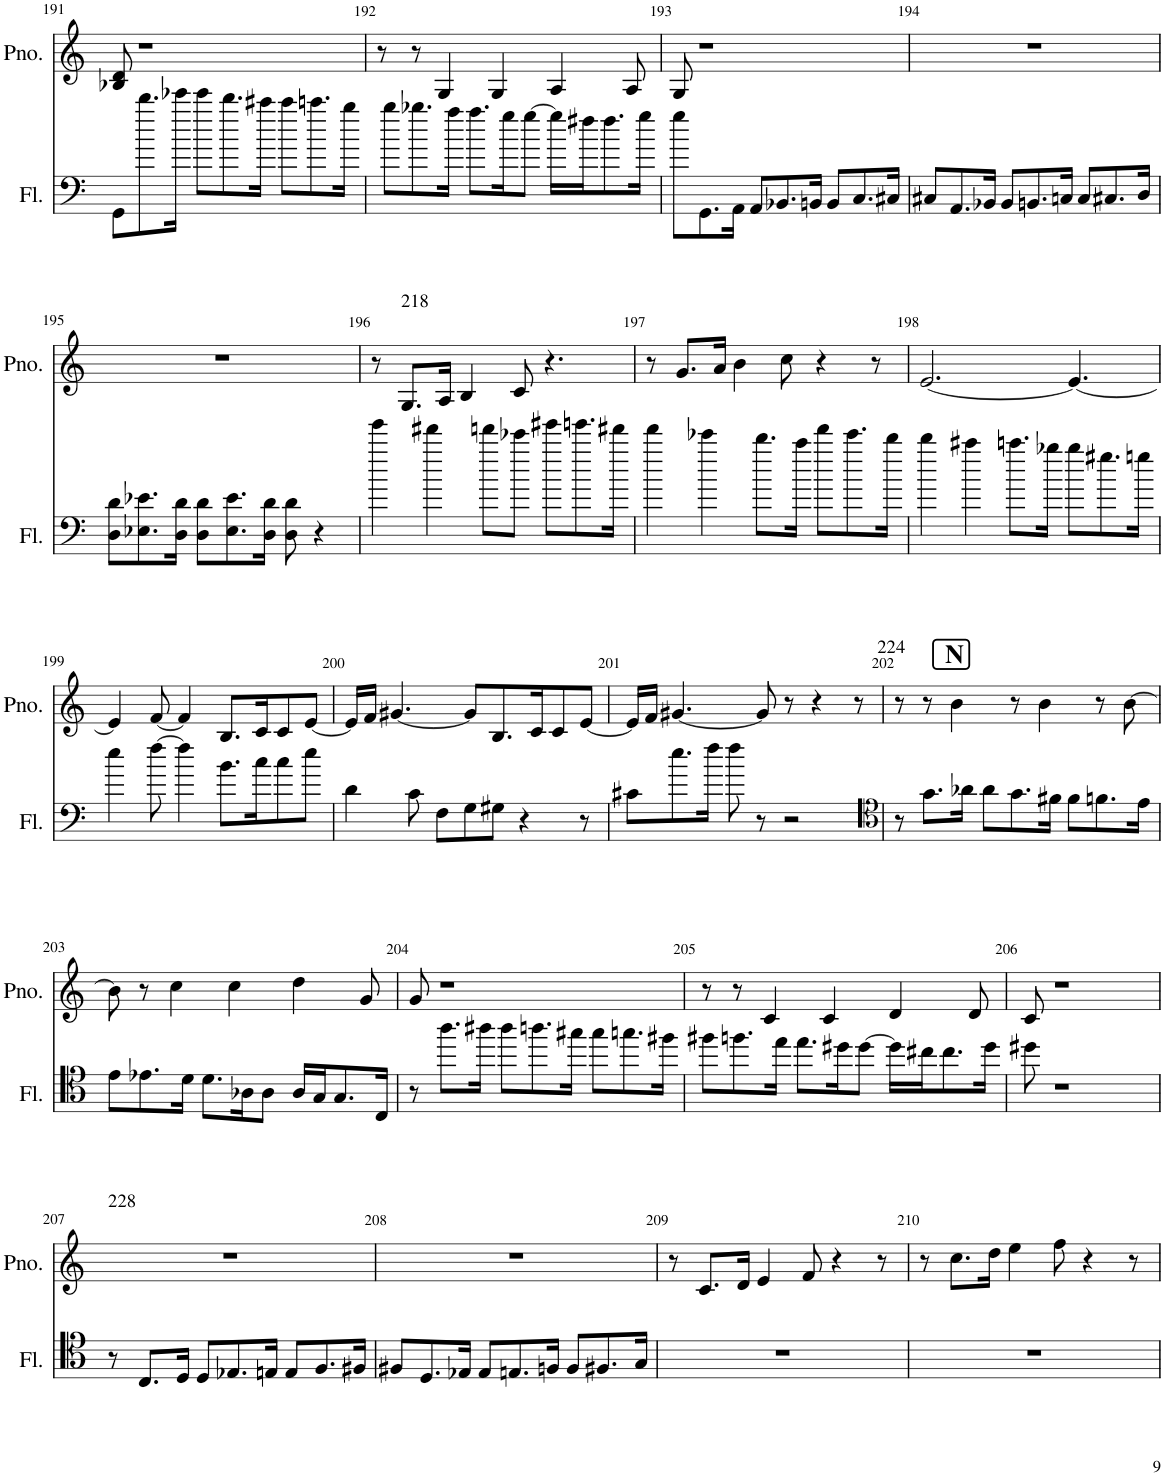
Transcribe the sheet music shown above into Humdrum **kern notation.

**kern	**kern
*part2	*part1
*staff2	*staff1
*I"Flute	*I"Piano
*I'Fl.	*I'Pno.
!!LO:PB:g=z
*clefF4	*clefG2
*k[]	*k[]
*M9/8	*M9/8
=191	=191
8GG\L	8B-X/ 8d/
8.ddd\	1r
16eee-X\Jk	.
8eee-\L	.
8.ddd\	.
16ccc#X\Jk	.
8ccc#\L	.
8.cccn\	.
16bb\Jk	.
=192	=192
8bb\L	8r
8.bb-X\	8r
.	8r
16aa\Jk	.
8.aa\L	4G/
16gg\K	.
[8gg\J	4G/
16gg\LL]	.
16ff#X\J	.
8.ff#\	4A/
16gg\Jk	.
8ryy	8A/
=193	=193
8gg\L	8G/
8.GG\	1r
16AA\Jk	.
8AA/L	.
8.BB-X/	.
16BBn/Jk	.
8BB/L	.
8.C/	.
16C#X/Jk	.
=194	=194
8C#X/L	8%9r
8.AA/	.
16BB-X/Jk	.
8BB-/L	.
8.BBn/	.
16Cn/Jk	.
8C/L	.
8.C#X/	.
16D/Jk	.
!!LO:LB:g=z
=195	=195
8D\ 8d\L	8%9r
8.E-X\ 8.e-X\	.
16D\ 16d\Jk	.
8D\ 8d\L	.
8.E-\ 8.e-\	.
16D\ 16d\Jk	.
8D\ 8d\	.
4r	.
=196	=196
!	!LO:TX:a:t=218
4ggg\	8r
.	8.G/L
4fff#X\	.
.	16A/Jk
.	4B/
8fffn\L	.
8eee-X\J	8c/
8ggg#X\L	4.r
8.gggn\	.
16fff#X\Jk	.
=197	=197
4fff\	8r
.	8.g/L
4eee-X\	.
.	16a/Jk
.	4b\
8.ddd\L	.
.	8cc\
16ccc\Jk	.
8fff\L	4r
8.eee-\	.
.	8r
16ddd\Jk	.
=198	=198
4ddd\	[2.e/
4ccc#X\	.
8.cccn\L	.
16bb-X\Jk	.
8bb-\L	4.e/_
8.gg#X\	.
16ggn\Jk	.
!!LO:LB:g=z
=199	=199
4ee\	4e/]
[8ff\	[8f/
4ff\]	4f/]
8.b\L	8.B/L
16cc\K	16c/K
8cc\	8c/
8ee\J	[8e/J
=200	=200
4d\	16e/LL]
.	16f/JJ
.	[4.g#X/
8c\	.
8F\L	.
8G\	8g#/L]
8G#X\J	8.B/
4r	.
.	16c/K
.	8c/
8r	[8e/J
=201	=201
8c#X\L	16e/LL]
.	16f/JJ
8.ee\	[4.g#X/
16ff\Jk	.
8ff\	.
8r	8g#/]
2r	8r
.	4r
.	8r
!!LO:REH:place=s1:a:B:cj:fs=14:t=N:qo=0.5
=202	=202
*clefC4	*
!	!LO:TX:a:t=224
8r	8r
8.g\L	8r
.	4b\
16a-X\Jk	.
8a-\L	.
8.g\	8r
.	4b\
16f#X\Jk	.
8f#\L	.
8.fn\	8r
.	[8b\
16e\Jk	.
!!LO:LB:g=z
=203	=203
8e\L	8b\]
8.e-X\	8r
.	4cc\
16d\Jk	.
8.d\L	.
.	4cc\
16A-X\K	.
8A-\J	.
16A-/LL	4dd\
16G/J	.
8.G/	.
.	8g/
16C/Jk	.
=204	=204
8r	8g/
8.aa\L	1r
16aa#X\Jk	.
8aa#\L	.
8.aan\	.
16gg#X\Jk	.
8gg#\L	.
8.ggn\	.
16ff#X\Jk	.
=205	=205
8ff#X\L	8r
8.ffn\	8r
.	4c/
16ee\Jk	.
8.ee\L	.
.	4c/
16dd#X\K	.
[8dd#\J	.
16dd#\LL]	4d/
16cc#X\J	.
8.cc#\	.
.	8d/
16dd#\Jk	.
=206	=206
8dd#X\	8c/
1r	1r
!!LO:LB:g=z
=207	=207
!	!LO:TX:a:t=228
8r	8%9r
8.C/L	.
16D/Jk	.
8D/L	.
8.E-X/	.
16En/Jk	.
8E/L	.
8.F/	.
16F#X/Jk	.
=208	=208
8F#X/L	8%9r
8.D/	.
16E-X/Jk	.
8E-/L	.
8.En/	.
16Fn/Jk	.
8F/L	.
8.F#X/	.
16G/Jk	.
=209	=209
8%9r	8r
.	8.c/L
.	16d/Jk
.	4e/
.	8f/
.	4r
.	8r
=210	=210
8%9r	8r
.	8.cc\L
.	16dd\Jk
.	4ee\
.	8ff\
.	4r
.	8r
=	=
*-	*-
